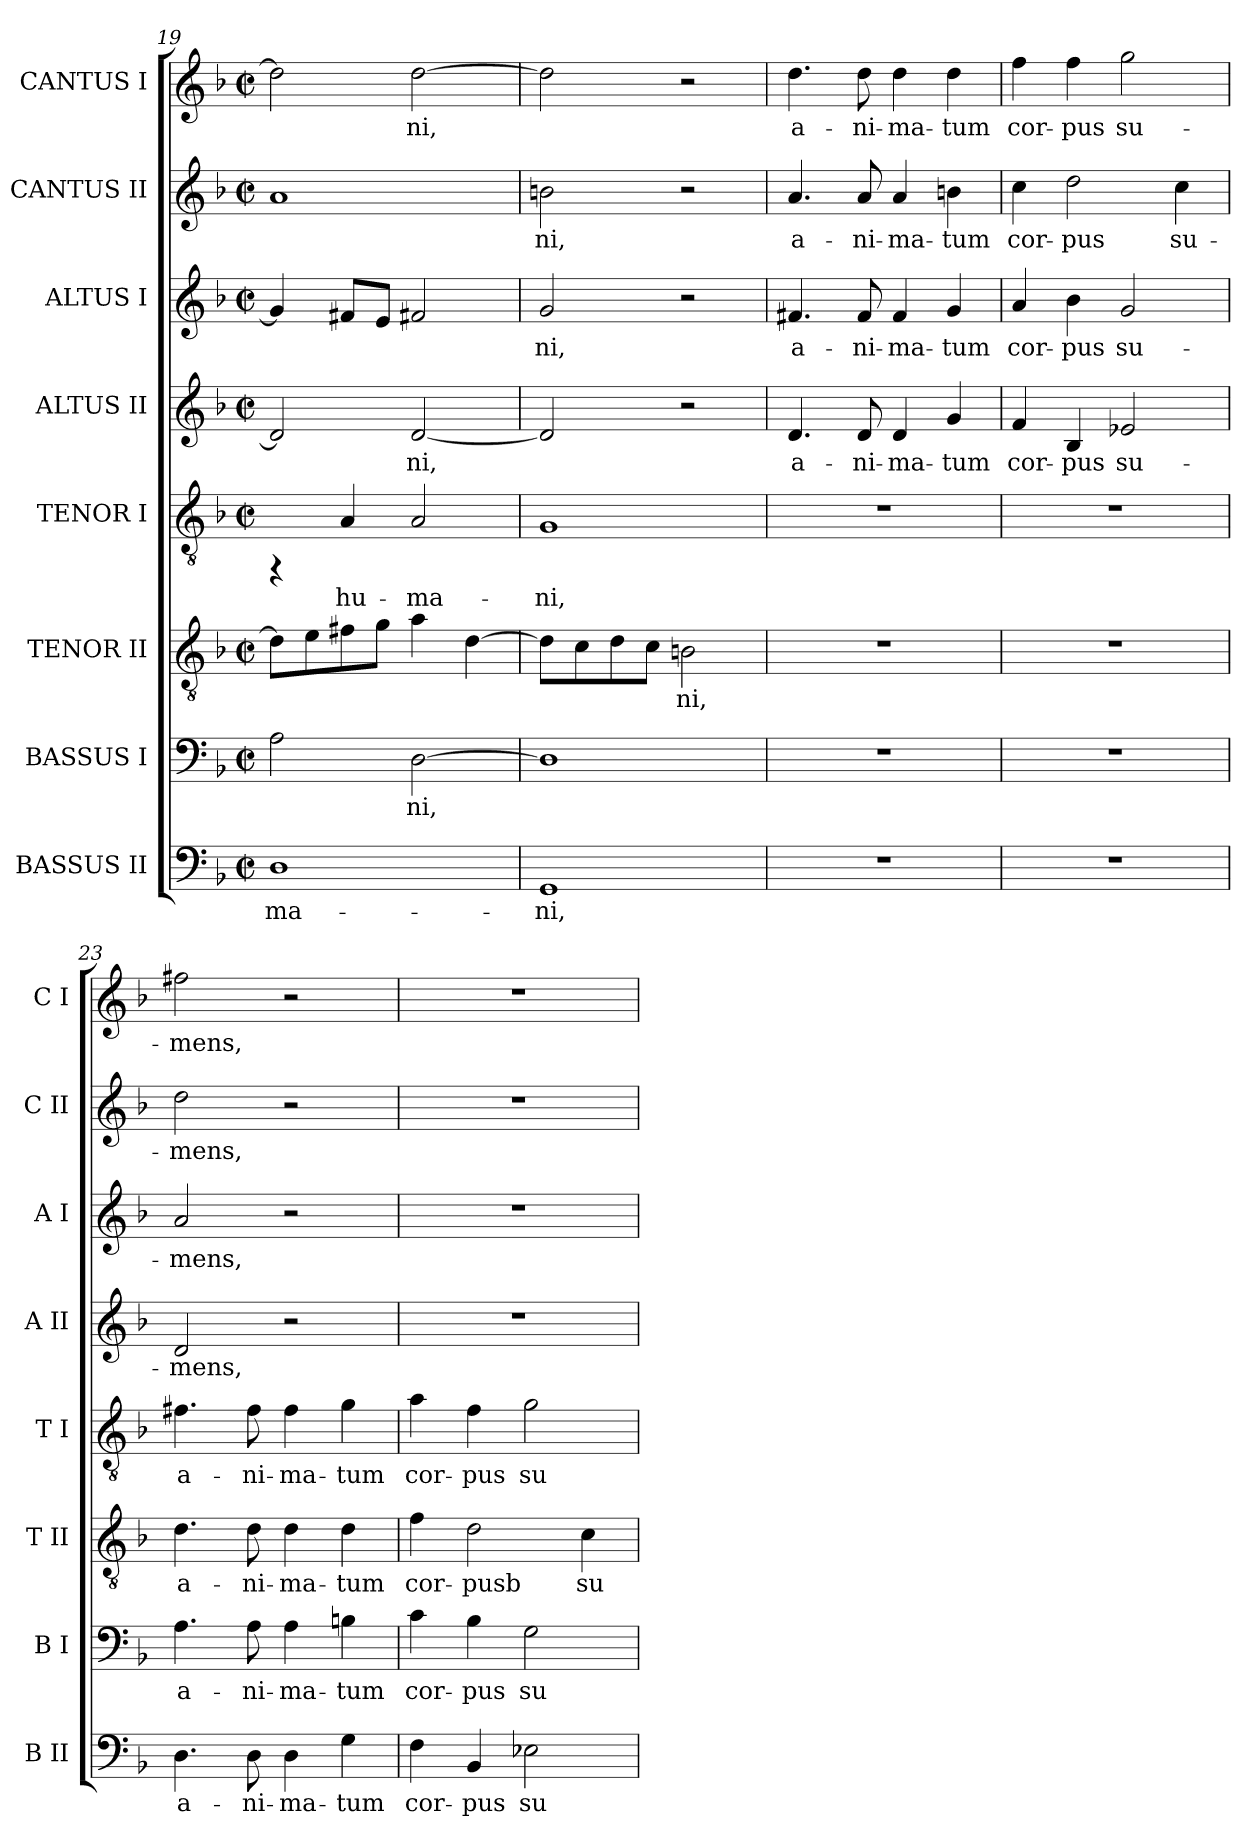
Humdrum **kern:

**kern	**text	**kern	**text	**kern	**text	**kern	**text	**kern	**text	**kern	**text	**kern	**text	**kern	**text
*part8	*part8	*part7	*part7	*part6	*part6	*part5	*part5	*part4	*part4	*part3	*part3	*part2	*part2	*part1	*part1
*staff8	*staff8	*staff7	*staff7	*staff6	*staff6	*staff5	*staff5	*staff4	*staff4	*staff3	*staff3	*staff2	*staff2	*staff1	*staff1
*I"BASSUS II	*	*I"BASSUS I	*	*I"TENOR II	*	*I"TENOR I	*	*I"ALTUS II	*	*I"ALTUS I	*	*I"CANTUS II	*	*I"CANTUS I	*
*I'B II	*	*I'B I	*	*I'T II	*	*I'T I	*	*I'A II	*	*I'A I	*	*I'C II	*	*I'C I	*
*clefF4	*	*clefF4	*	*clefGv2	*	*clefGv2	*	*clefG2	*	*clefG2	*	*clefG2	*	*clefG2	*
*k[b-]	*	*k[b-]	*	*k[b-]	*	*k[b-]	*	*k[b-]	*	*k[b-]	*	*k[b-]	*	*k[b-]	*
*F:	*	*F:	*	*F:	*	*F:	*	*F:	*	*F:	*	*F:	*	*F:	*
*M2/2	*	*M2/2	*	*M2/2	*	*M2/2	*	*M2/2	*	*M2/2	*	*M2/2	*	*M2/2	*
*met(c|)	*	*met(c|)	*	*met(c|)	*	*met(c|)	*	*met(c|)	*	*met(c|)	*	*met(c|)	*	*met(c|)	*
=19	=19	=19	=19	=19	=19	=19	=19	=19	=19	=19	=19	=19	=19	=19	=19
!	!LO:LY:b:cj	!	!LO:LY:b:cj	!	!LO:LY:b:cj	!	!	!	!LO:LY:b:cj	!	!LO:LY:b:cj	!	!LO:LY:b:cj	!	!LO:LY:b:cj
1D	-ma-	2A\	--	8d\L]	--	4rFF	.	2d/]	--	4g/]	--	1a	--	2dd\]	--
!	!	!	!	!	!LO:LY:b:cj	!	!	!	!	!	!	!	!	!	!
.	.	.	.	8e\	--	.	.	.	.	.	.	.	.	.	.
!	!	!	!	!	!LO:LY:b:cj	!	!LO:LY:b:cj	!	!	!	!LO:LY:b:cj	!	!	!	!
.	.	.	.	8f#\	--	4A/	hu-	.	.	8f#/L	--	.	.	.	.
!	!	!	!	!	!LO:LY:b:cj	!	!	!	!	!	!LO:LY:b:cj	!	!	!	!
.	.	.	.	8g\J	--	.	.	.	.	8e/J	--	.	.	.	.
!	!	!	!LO:LY:b:cj	!	!LO:LY:b:cj	!	!LO:LY:b:cj	!	!LO:LY:b:cj	!	!LO:LY:b:cj	!	!	!	!LO:LY:b:cj
.	.	[>2D\	-ni,	4a\	--	2A/	-ma-	[<2d/	-ni,	2f#X/	--	.	.	[>2dd\	-ni,
!	!	!	!	!	!LO:LY:b:cj	!	!	!	!	!	!	!	!	!	!
.	.	.	.	[>4d\	--	.	.	.	.	.	.	.	.	.	.
!!LO:PB:g=z
=20	=20	=20	=20	=20	=20	=20	=20	=20	=20	=20	=20	=20	=20	=20	=20
!	!LO:LY:b:cj	!	!LO:LY:b:cj	!	!LO:LY:b:cj	!	!LO:LY:b:cj	!	!LO:LY:b:cj	!	!LO:LY:b:cj	!	!LO:LY:b:cj	!	!LO:LY:b:cj
1GG	-ni,	1D]	.	8d\L]	--	1G	-ni,	2d/]	.	2g/	-ni,	2bn\	-ni,	2dd\]	.
!	!	!	!	!	!LO:LY:b:cj	!	!	!	!	!	!	!	!	!	!
.	.	.	.	8c\	--	.	.	.	.	.	.	.	.	.	.
!	!	!	!	!	!LO:LY:b:cj	!	!	!	!	!	!	!	!	!	!
.	.	.	.	8d\	--	.	.	.	.	.	.	.	.	.	.
!	!	!	!	!	!LO:LY:b:cj	!	!	!	!	!	!	!	!	!	!
.	.	.	.	8c\J	--	.	.	.	.	.	.	.	.	.	.
!	!	!	!	!	!LO:LY:b:cj	!	!	!	!	!	!	!	!	!	!
.	.	.	.	2Bn\	-ni,	.	.	2r	.	2r	.	2r	.	2r	.
=21	=21	=21	=21	=21	=21	=21	=21	=21	=21	=21	=21	=21	=21	=21	=21
!	!	!	!	!	!	!	!	!	!LO:LY:b:cj	!	!LO:LY:b:cj	!	!LO:LY:b:cj	!	!LO:LY:b:cj
1r	.	1r	.	1r	.	1r	.	4.d/	a-	4.f#X/	a-	4.a/	a-	4.dd\	a-
!	!	!	!	!	!	!	!	!	!LO:LY:b:cj	!	!LO:LY:b:cj	!	!LO:LY:b:cj	!	!LO:LY:b:cj
.	.	.	.	.	.	.	.	8d/	-ni-	8f#/	-ni-	8a/	-ni-	8dd\	-ni-
!	!	!	!	!	!	!	!	!	!LO:LY:b:cj	!	!LO:LY:b:cj	!	!LO:LY:b:cj	!	!LO:LY:b:cj
.	.	.	.	.	.	.	.	4d/	-ma-	4f#/	-ma-	4a/	-ma-	4dd\	-ma-
!	!	!	!	!	!	!	!	!	!LO:LY:b:cj	!	!LO:LY:b:cj	!	!LO:LY:b:cj	!	!LO:LY:b:cj
.	.	.	.	.	.	.	.	4g/	-tum	4g/	-tum	4bn\	-tum	4dd\	-tum
=22	=22	=22	=22	=22	=22	=22	=22	=22	=22	=22	=22	=22	=22	=22	=22
!	!	!	!	!	!	!	!	!	!LO:LY:b:cj	!	!LO:LY:b:cj	!	!LO:LY:b:cj	!	!LO:LY:b:cj
1r	.	1r	.	1r	.	1r	.	4f/	cor-	4a/	cor-	4cc\	cor-	4ff\	cor-
!	!	!	!	!	!	!	!	!	!LO:LY:b:cj	!	!LO:LY:b:cj	!	!LO:LY:b:cj	!	!LO:LY:b:cj
.	.	.	.	.	.	.	.	4B-/	-pus	4b-\	-pus	2dd\	-pus	4ff\	-pus
!	!	!	!	!	!	!	!	!	!LO:LY:b:cj	!	!LO:LY:b:cj	!	!	!	!LO:LY:b:cj
.	.	.	.	.	.	.	.	2e-/	su-	2g/	su-	.	.	2gg\	su-
!	!	!	!	!	!	!	!	!	!	!	!	!	!LO:LY:b:cj	!	!
.	.	.	.	.	.	.	.	.	.	.	.	4cc\	su-	.	.
=23	=23	=23	=23	=23	=23	=23	=23	=23	=23	=23	=23	=23	=23	=23	=23
!	!LO:LY:b:cj	!	!LO:LY:b:cj	!	!LO:LY:b:cj	!	!LO:LY:b:cj	!	!LO:LY:b:cj	!	!LO:LY:b:cj	!	!LO:LY:b:cj	!	!LO:LY:b:cj
4.D\	a-	4.A\	a-	4.d\	a-	4.f#X\	a-	2d/	-mens,	2a/	-mens,	2dd\	-mens,	2ff#X\	-mens,
!	!LO:LY:b:cj	!	!LO:LY:b:cj	!	!LO:LY:b:cj	!	!LO:LY:b:cj	!	!	!	!	!	!	!	!
8D\	-ni-	8A\	-ni-	8d\	-ni-	8f#\	-ni-	.	.	.	.	.	.	.	.
!	!LO:LY:b:cj	!	!LO:LY:b:cj	!	!LO:LY:b:cj	!	!LO:LY:b:cj	!	!	!	!	!	!	!	!
4D\	-ma-	4A\	-ma-	4d\	-ma-	4f#\	-ma-	2r	.	2r	.	2r	.	2r	.
!	!LO:LY:b:cj	!	!LO:LY:b:cj	!	!LO:LY:b:cj	!	!LO:LY:b:cj	!	!	!	!	!	!	!	!
4G\	-tum	4Bn\	-tum	4d\	-tum	4g\	-tum	.	.	.	.	.	.	.	.
=24	=24	=24	=24	=24	=24	=24	=24	=24	=24	=24	=24	=24	=24	=24	=24
!	!LO:LY:b:cj	!	!LO:LY:b:cj	!	!LO:LY:b:cj	!	!LO:LY:b:cj	!	!	!	!	!	!	!	!
4F\	cor-	4c\	cor-	4f\	cor-	4a\	cor-	1r	.	1r	.	1r	.	1r	.
!	!LO:LY:b:cj	!	!LO:LY:b:cj	!	!LO:LY:b:cj	!	!LO:LY:b:cj	!	!	!	!	!	!	!	!
4BB-/	-pus	4B-\	-pus	2d\	-pusb	4f\	-pus	.	.	.	.	.	.	.	.
!	!LO:LY:b:cj	!	!LO:LY:b:cj	!	!	!	!LO:LY:b:cj	!	!	!	!	!	!	!	!
2E-\	su-	2G\	su-	.	.	2g\	su-	.	.	.	.	.	.	.	.
!	!	!	!	!	!LO:LY:b:cj	!	!	!	!	!	!	!	!	!	!
.	.	.	.	4c\	su-	.	.	.	.	.	.	.	.	.	.
=	=	=	=	=	=	=	=	=	=	=	=	=	=	=	=
*-	*-	*-	*-	*-	*-	*-	*-	*-	*-	*-	*-	*-	*-	*-	*-
